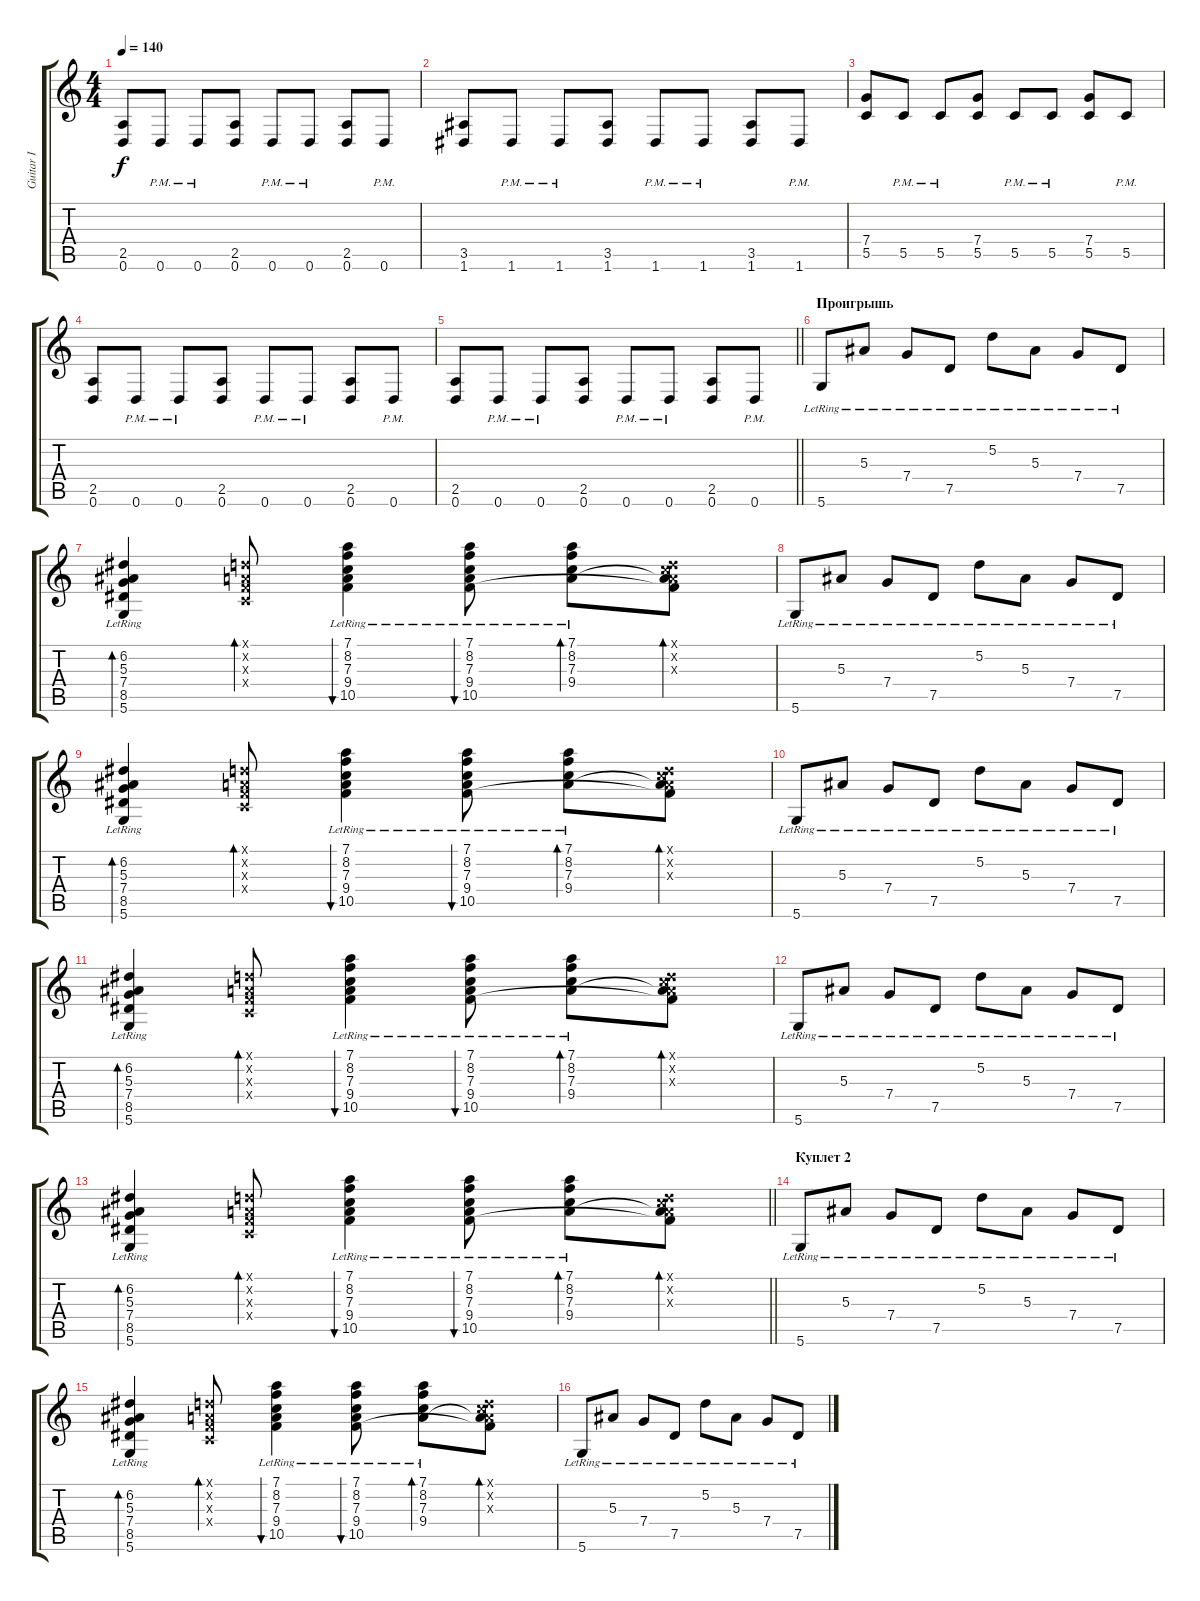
\track ("Guitar I" "Guitar I") {instrument acousticguitarsteel}
\staff {score tabs}
\tuning (D4 A3 F3 C3 G2 D2) {hide}
\ts (4 4)
\tempo 140
\clef g2
\ks c
(2.5 0.6).8{dy f} 0.6{pm}.8 0.6{pm}.8 (2.5 0.6).8 0.6{pm}.8 0.6{pm}.8 (2.5 0.6).8 0.6{pm}.8 |
(3.5 1.6).8 1.6{pm}.8 1.6{pm}.8 (3.5 1.6).8 1.6{pm}.8 1.6{pm}.8 (3.5 1.6).8 1.6{pm}.8 |
(7.4 5.5).8 5.5{pm}.8 5.5{pm}.8 (7.4 5.5).8 5.5{pm}.8 5.5{pm}.8 (7.4 5.5).8 5.5{pm}.8 |
(2.5 0.6).8 0.6{pm}.8 0.6{pm}.8 (2.5 0.6).8 0.6{pm}.8 0.6{pm}.8 (2.5 0.6).8 0.6{pm}.8 |
\barLineRight lightlight
(2.5 0.6).8 0.6{pm}.8 0.6{pm}.8 (2.5 0.6).8 0.6{pm}.8 0.6{pm}.8 (2.5 0.6).8 0.6{pm}.8 |
\section ("" "Проигрышь")
5.6{lr}.8{volume 5 instrument acousticguitarsteel} 5.3{lr}.8 7.4{lr}.8 7.5{lr}.8 5.2{lr}.8 5.3{lr}.8 7.4{lr}.8 7.5{lr}.8 |
(6.2{lr} 5.3{lr} 7.4{lr} 8.5{lr} 5.6).4{bd 60} (0.1{x} 0.2{x} 0.3{x} 0.4{x}).8{bd 30} (7.1{lr} 8.2{lr} 7.3{lr} 9.4{lr} 10.5{lr}).4{bu 30} (7.1{lr} 8.2{lr} 7.3{lr} 9.4{lr} 10.5{lr}).8{bu 30} (7.1{lr} 8.2{lr} 7.3{lr} 9.4{lr}).8{bd 30} (0.1{x} 3.2{x} 4.3{x} 9.4{t} 10.5{t}).8{bd 60} |
5.6{lr}.8 5.3{lr}.8 7.4{lr}.8 7.5{lr}.8 5.2{lr}.8 5.3{lr}.8 7.4{lr}.8 7.5{lr}.8 |
(6.2{lr} 5.3{lr} 7.4{lr} 8.5{lr} 5.6).4{bd 60} (0.1{x} 0.2{x} 0.3{x} 0.4{x}).8{bd 30} (7.1{lr} 8.2{lr} 7.3{lr} 9.4{lr} 10.5{lr}).4{bu 30} (7.1{lr} 8.2{lr} 7.3{lr} 9.4{lr} 10.5{lr}).8{bu 30} (7.1{lr} 8.2{lr} 7.3{lr} 9.4{lr}).8{bd 30} (0.1{x} 3.2{x} 4.3{x} 9.4{t} 10.5{t}).8{bd 60} |
5.6{lr}.8 5.3{lr}.8 7.4{lr}.8 7.5{lr}.8 5.2{lr}.8 5.3{lr}.8 7.4{lr}.8 7.5{lr}.8 |
(6.2{lr} 5.3{lr} 7.4{lr} 8.5{lr} 5.6).4{bd 60} (0.1{x} 0.2{x} 0.3{x} 0.4{x}).8{bd 30} (7.1{lr} 8.2{lr} 7.3{lr} 9.4{lr} 10.5{lr}).4{bu 30} (7.1{lr} 8.2{lr} 7.3{lr} 9.4{lr} 10.5{lr}).8{bu 30} (7.1{lr} 8.2{lr} 7.3{lr} 9.4{lr}).8{bd 30} (0.1{x} 3.2{x} 4.3{x} 9.4{t} 10.5{t}).8{bd 60} |
5.6{lr}.8 5.3{lr}.8 7.4{lr}.8 7.5{lr}.8 5.2{lr}.8 5.3{lr}.8 7.4{lr}.8 7.5{lr}.8 |
\barLineRight lightlight
(6.2{lr} 5.3{lr} 7.4{lr} 8.5{lr} 5.6).4{bd 60} (0.1{x} 0.2{x} 0.3{x} 0.4{x}).8{bd 30} (7.1{lr} 8.2{lr} 7.3{lr} 9.4{lr} 10.5{lr}).4{bu 30} (7.1{lr} 8.2{lr} 7.3{lr} 9.4{lr} 10.5{lr}).8{bu 30} (7.1{lr} 8.2{lr} 7.3{lr} 9.4{lr}).8{bd 30} (0.1{x} 3.2{x} 4.3{x} 9.4{t} 10.5{t}).8{bd 60} |
\section ("" "Куплет 2")
5.6{lr}.8 5.3{lr}.8 7.4{lr}.8 7.5{lr}.8 5.2{lr}.8 5.3{lr}.8 7.4{lr}.8 7.5{lr}.8 |
(6.2{lr} 5.3{lr} 7.4{lr} 8.5{lr} 5.6).4{bd 60} (0.1{x} 0.2{x} 0.3{x} 0.4{x}).8{bd 30} (7.1{lr} 8.2{lr} 7.3{lr} 9.4{lr} 10.5{lr}).4{bu 30} (7.1{lr} 8.2{lr} 7.3{lr} 9.4{lr} 10.5{lr}).8{bu 30} (7.1{lr} 8.2{lr} 7.3{lr} 9.4{lr}).8{bd 30} (0.1{x} 3.2{x} 4.3{x} 9.4{t} 10.5{t}).8{bd 60} |
5.6{lr}.8 5.3{lr}.8 7.4{lr}.8 7.5{lr}.8 5.2{lr}.8 5.3{lr}.8 7.4{lr}.8 7.5{lr}.8
